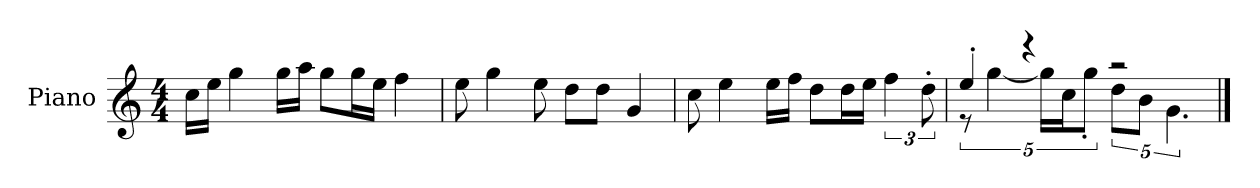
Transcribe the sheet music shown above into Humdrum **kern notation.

**kern
*part1
*staff1
*I"Piano
*I'P-no
*clefG2
*k[]
*M4/4
*MM90
=1
16cc\LL
16ee\JJ
4gg\
16gg\LL
16aa\JJ
8gg\L
16gg\L
16ee\JJ
4ff\
=2
8ee\
4gg\
8ee\
8dd\L
8dd\J
4g/
=3
8cc\
4ee\
16ee\LL
16ff\JJ
8dd\L
16dd\L
16ee\JJ
6ff\
12dd'\
=4
*^
4ee'/	10r
.	[5gg\
4r	.
.	20gg\LL]
.	20cc\J
.	10gg'\J
2r	10dd\L
.	10b\J
.	5.g\
*v	*v
==
*-
